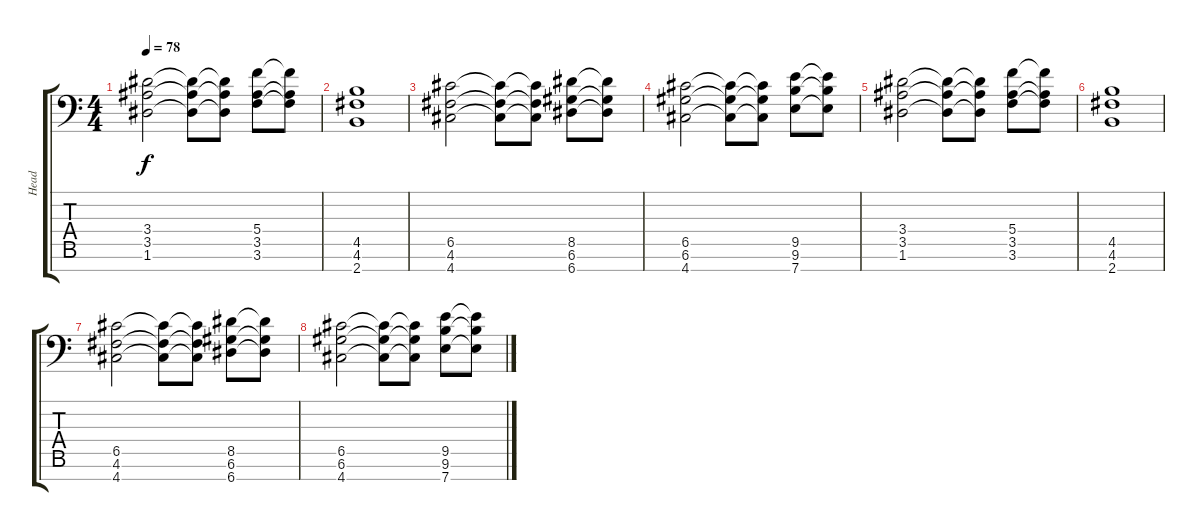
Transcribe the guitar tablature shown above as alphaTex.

\track ("Head" "Head") {instrument distortionguitar}
\staff {score tabs}
\tuning (D4 A3 F3 C3 G2 D2 A1) {hide}
\ts (4 4)
\tempo 78
\clef f4
\ks c
(3.4 3.5 1.6).2{dy f} (3.4{t} 3.5{t} 1.6{t}).8 (3.4{t} 3.5{t} 1.6{t}).8 (5.4 3.5 3.6).8 (5.4{t} 3.5{t} 3.6{t}).8 |
(4.5 4.6 2.7).1 |
(6.5 4.6 4.7).2 (6.5{t} 4.6{t} 4.7{t}).8 (6.5{t} 4.6{t} 4.7{t}).8 (8.5 6.6 6.7).8 (8.5{t} 6.6{t} 6.7{t}).8 |
(6.5 6.6 4.7).2 (6.5{t} 6.6{t} 4.7{t}).8 (6.5{t} 6.6{t} 4.7{t}).8 (9.5 9.6 7.7).8 (9.5{t} 9.6{t} 7.7{t}).8 |
(3.4 3.5 1.6).2 (3.4{t} 3.5{t} 1.6{t}).8 (3.4{t} 3.5{t} 1.6{t}).8 (5.4 3.5 3.6).8 (5.4{t} 3.5{t} 3.6{t}).8 |
(4.5 4.6 2.7).1 |
(6.5 4.6 4.7).2 (6.5{t} 4.6{t} 4.7{t}).8 (6.5{t} 4.6{t} 4.7{t}).8 (8.5 6.6 6.7).8 (8.5{t} 6.6{t} 6.7{t}).8 |
(6.5 6.6 4.7).2 (6.5{t} 6.6{t} 4.7{t}).8 (6.5{t} 6.6{t} 4.7{t}).8 (9.5 9.6 7.7).8 (9.5{t} 9.6{t} 7.7{t}).8
